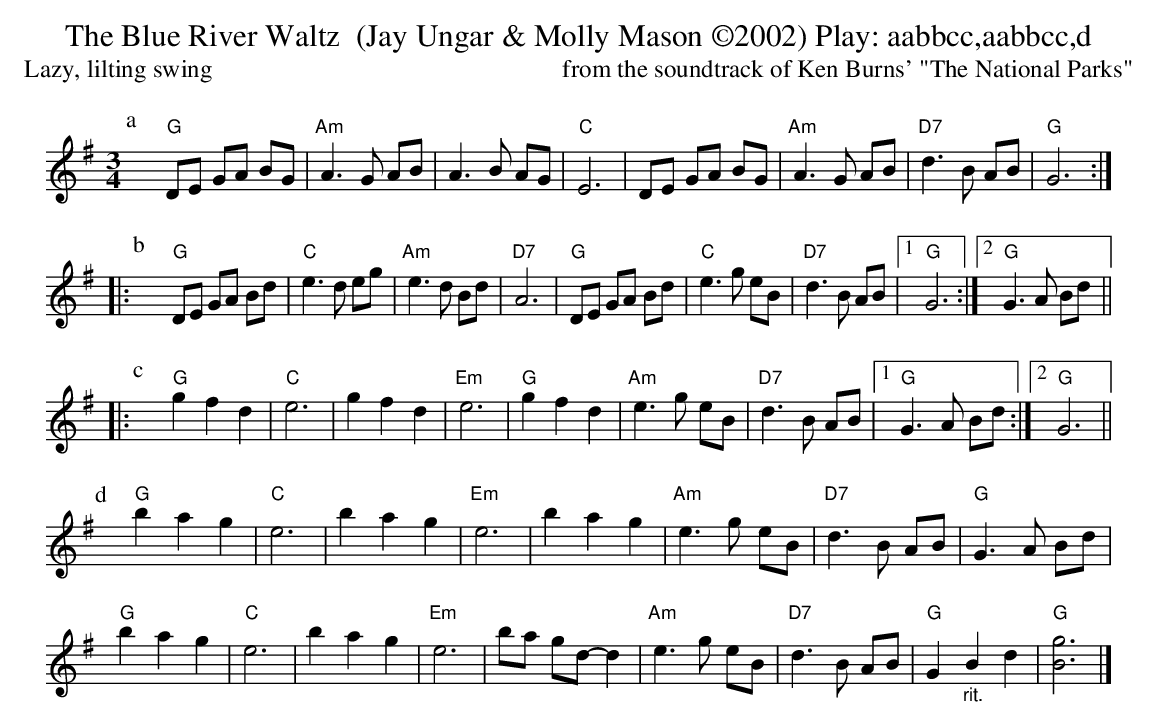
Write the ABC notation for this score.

X:1
T: The Blue River Waltz  (Jay Ungar & Molly Mason \2512002) Play: aabbcc,aabbcc,d   %% X:61  WJ FH 2015
T:Lazy, lilting swing                                                        from the soundtrack of Ken Burns' "The National Parks"
M: 3/4
L: 1/8
K: G
 %%vskip .7cm
[P:a]\
yy "G"DE GA BG |"Am"A3 G AB |    A3 B AG |"C"E6  |\
           DE GA BG |"Am"A3 G AB |"D7"d3 B AB |"G"G6 :|
|: \
[P:b]\
yy "G"DE GA Bd |"C"e3 d eg |"Am"e3 d Bd |"D7"A6       |\
        "G"DE GA Bd |"C"e3 g eB |"D7"d3 B AB |[1"G"G6     :|\
                                              [2"G"G3 A Bd ||
|: \
[P:c]\
yy "G"g2 f2 d2 | "C"e6      |    g2 f2 d2 |  "Em"e6      |\
        "G"g2 f2 d2 |"Am"e3 g eB |"D7"d3  B AB |[1"G"G3 A Bd :|\
                                                [2"G"G6      ||
[P:d]\
yy"G"b2 a2  g2 | "C"e6      |    b2 a2 g2 |            "Em"e6       |\
   b2 a2  g2 |"Am"e3 g eB |"D7"d3  B AB |             "G"G3  A Bd |
y"G"b2 a2  g2 | "C"e6      |    b2 a2 g2 |            "Em"e6       |\
   ba gd- d2 |"Am"e3 g eB |"D7"d3  B AB |"G"G2 "_rit."B2 d2 | "G"[g6B6] |]
